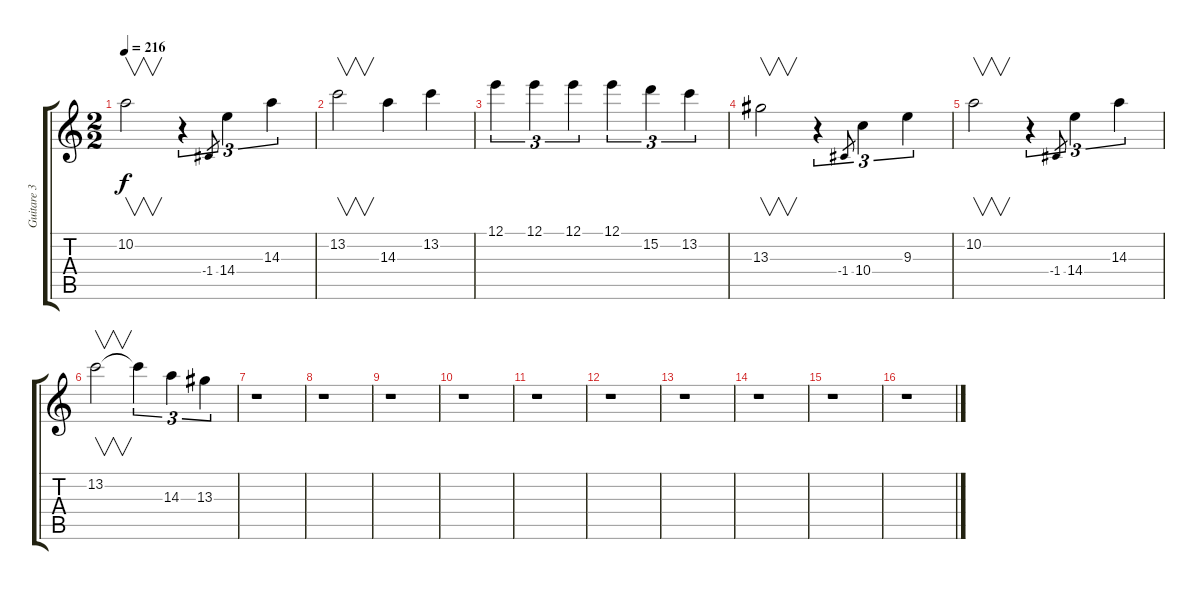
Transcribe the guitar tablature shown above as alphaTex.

\track ("Guitare 3" "Guitare 3") {instrument distortionguitar}
\staff {score tabs}
\tuning (E4 B3 G3 D3 A2 E2) {hide}
\ts (2 2)
\tempo 216
\clef g2
\ks c
10.2.2{v dy f} r.4{tu (3 2)} -1.4.8{gr} 14.4.4{tu (3 2)} 14.3.4{tu (3 2)} |
13.2.2{v} 14.3.4 13.2.4 |
12.1.4{tu (3 2)} 12.1.4{tu (3 2)} 12.1.4{tu (3 2)} 12.1.4{tu (3 2)} 15.2.4{tu (3 2)} 13.2.4{tu (3 2)} |
13.3.2{v} r.4{tu (3 2)} -1.4.8{gr} 10.4.4{tu (3 2)} 9.3.4{tu (3 2)} |
10.2.2{v} r.4{tu (3 2)} -1.4.8{gr} 14.4.4{tu (3 2)} 14.3.4{tu (3 2)} |
13.2.2{v} 13.2{t}.4{tu (3 2)} 14.3.4{tu (3 2)} 13.3.4{tu (3 2)} |
r.1 |
r.1 |
r.1 |
r.1 |
r.1 |
r.1 |
r.1 |
r.1 |
r.1 |
r.1
